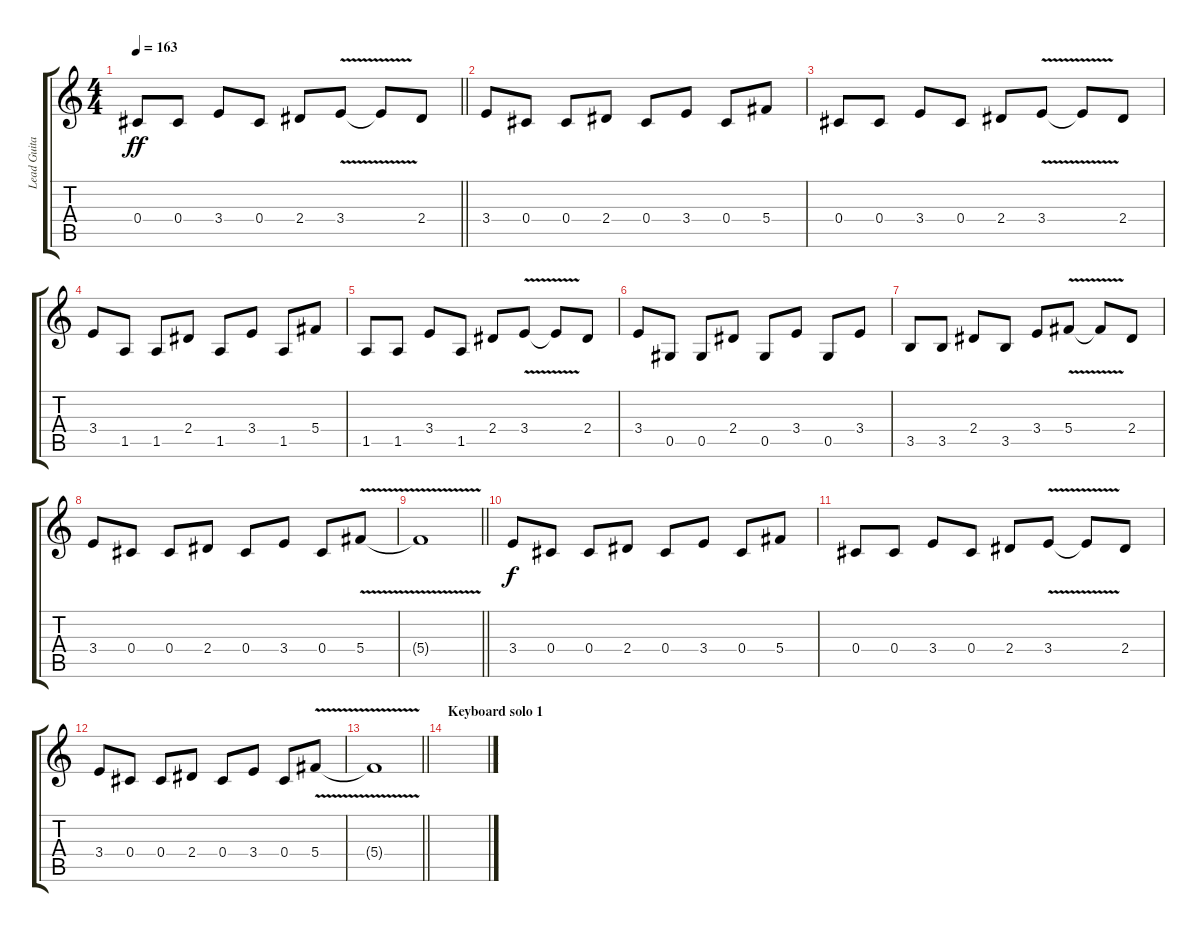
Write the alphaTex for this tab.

\track ("Lead Guitar" "Lead Guita") {instrument distortionguitar}
\staff {score tabs}
\tuning (Eb4 Bb3 Gb3 Db3 Ab2 Eb2) {hide}
\ts (4 4)
\tempo 163
\clef g2
\barLineRight lightlight
\ks c
0.4.8{dy ff} 0.4.8 3.4.8 0.4.8 2.4.8 3.4{v}.8 3.4{t}.8 2.4.8 |
3.4.8 0.4.8 0.4.8 2.4.8 0.4.8 3.4.8 0.4.8 5.4.8 |
0.4.8 0.4.8 3.4.8 0.4.8 2.4.8 3.4{v}.8 3.4{t}.8 2.4.8 |
3.4.8 1.5.8 1.5.8 2.4.8 1.5.8 3.4.8 1.5.8 5.4.8 |
1.5.8 1.5.8 3.4.8 1.5.8 2.4.8 3.4{v}.8 3.4{t}.8 2.4.8 |
3.4.8 0.5.8 0.5.8 2.4.8 0.5.8 3.4.8 0.5.8 3.4.8 |
3.5.8 3.5.8 2.4.8 3.5.8 3.4.8 5.4{v}.8 5.4{t}.8 2.4.8 |
3.4.8 0.4.8 0.4.8 2.4.8 0.4.8 3.4.8 0.4.8 5.4{v}.8 |
\barLineRight lightlight
5.4{t}.1 |
\section ("" "")
3.4.8{dy f} 0.4.8 0.4.8 2.4.8 0.4.8 3.4.8 0.4.8 5.4.8 |
0.4.8 0.4.8 3.4.8 0.4.8 2.4.8 3.4{v}.8 3.4{t}.8 2.4.8 |
3.4.8 0.4.8 0.4.8 2.4.8 0.4.8 3.4.8 0.4.8 5.4{v}.8 |
\barLineRight lightlight
5.4{t}.1 |
\section ("" "Keyboard solo 1")
